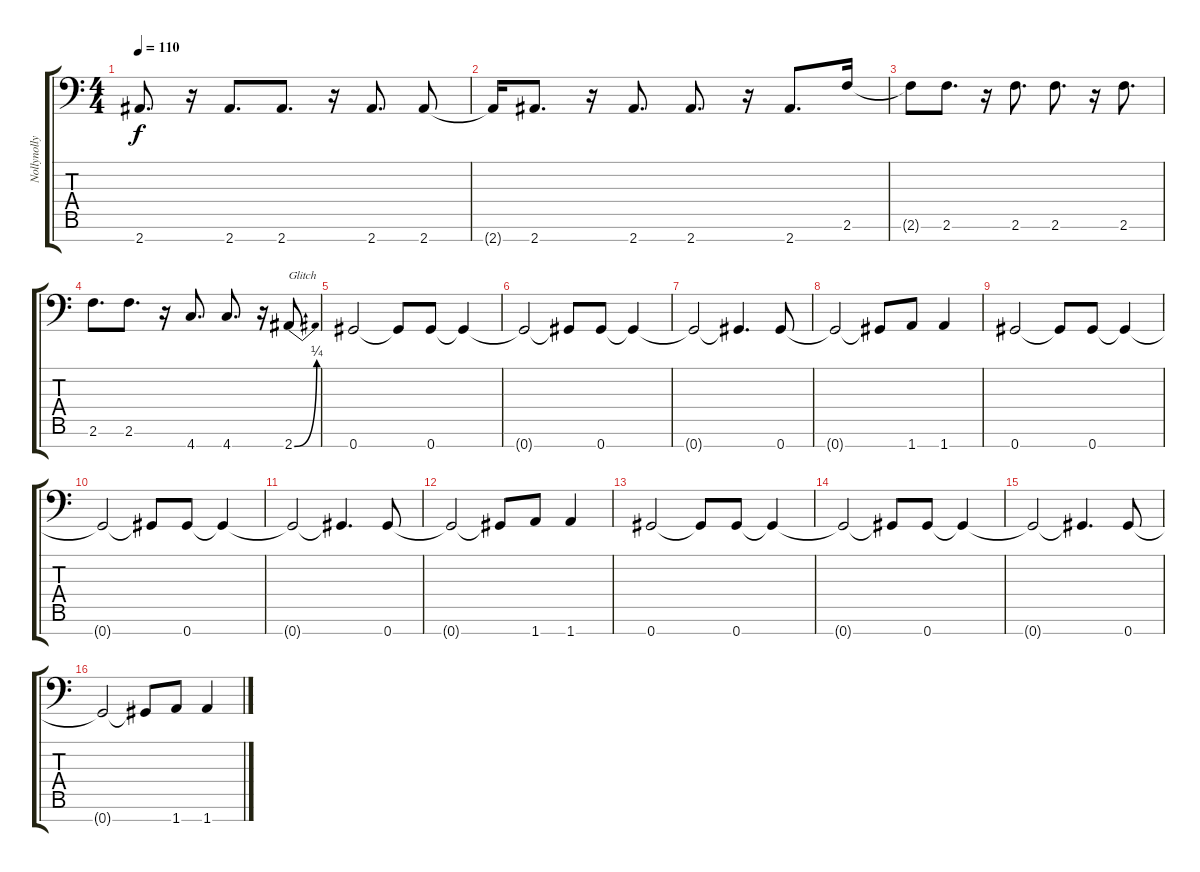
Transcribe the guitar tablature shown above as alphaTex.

\track ("Nollynollynollynollynollynollynolly." "Nollynolly") {instrument electricbasspick}
\staff {score tabs}
\tuning (Eb4 Bb3 Gb3 Db3 Ab2 Eb2 Ab1) {hide}
\ts (4 4)
\tempo 110
\clef f4
\ks c
2.7.8{d dy f} r.16 2.7.8{d} 2.7.8{d} r.16 2.7.8{d} 2.7.8 |
2.7{t}.16 2.7.8{d} r.16 2.7.8{d} 2.7.8{d} r.16 2.7.8{d} 2.6.16 |
2.6{t}.8 2.6.8{d} r.16 2.6.8{d} 2.6.8{d} r.16 2.6.8{d} |
2.6.8{d} 2.6.8{d} r.16 4.7.8{d} 4.7.8{d} r.16 2.7{be (bend 0 0 60 1)}.8{txt "Glitch"} |
0.7.2 0.7{t}.8 0.7.8 0.7{t}.4 |
0.7{t}.2 0.7{t}.8 0.7.8 0.7{t}.4 |
0.7{t}.2 0.7{t}.4{d} 0.7.8 |
0.7{t}.2 0.7{t}.8 1.7.8 1.7.4 |
0.7.2 0.7{t}.8 0.7.8 0.7{t}.4 |
0.7{t}.2 0.7{t}.8 0.7.8 0.7{t}.4 |
0.7{t}.2 0.7{t}.4{d} 0.7.8 |
0.7{t}.2 0.7{t}.8 1.7.8 1.7.4 |
0.7.2 0.7{t}.8 0.7.8 0.7{t}.4 |
0.7{t}.2 0.7{t}.8 0.7.8 0.7{t}.4 |
0.7{t}.2 0.7{t}.4{d} 0.7.8 |
0.7{t}.2 0.7{t}.8 1.7.8 1.7.4
